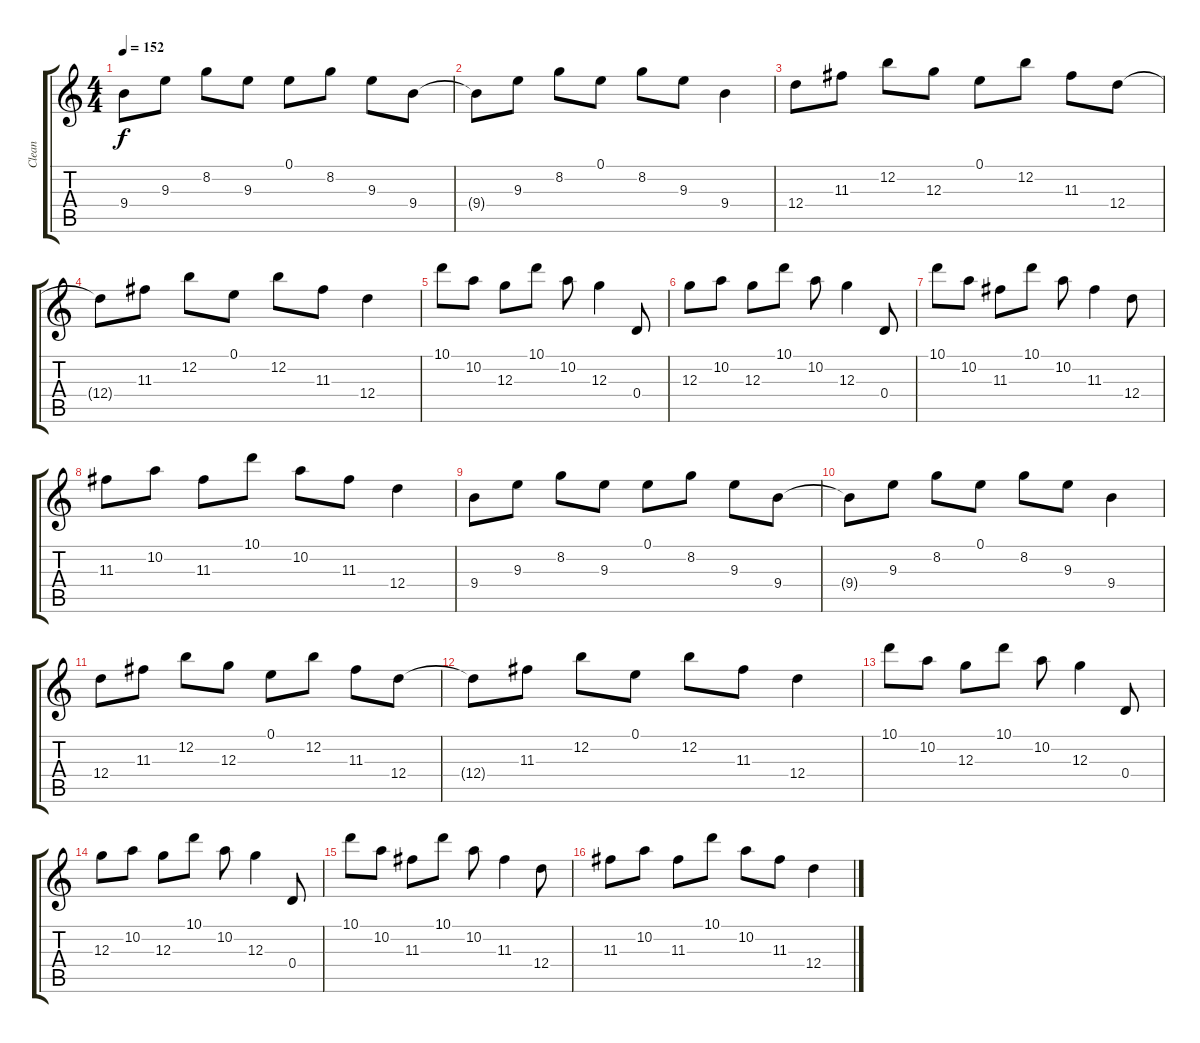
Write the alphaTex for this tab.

\track ("Clean" "Clean") {instrument electricguitarclean}
\staff {score tabs}
\tuning (E4 B3 G3 D3 A2 E2) {hide}
\ts (4 4)
\tempo 152
\clef g2
\ks c
9.4.8{dy f} 9.3.8 8.2.8 9.3.8 0.1.8 8.2.8 9.3.8 9.4.8 |
9.4{t}.8 9.3.8 8.2.8 0.1.8 8.2.8 9.3.8 9.4.4 |
12.4.8 11.3.8 12.2.8 12.3.8 0.1.8 12.2.8 11.3.8 12.4.8 |
12.4{t}.8 11.3.8 12.2.8 0.1.8 12.2.8 11.3.8 12.4.4 |
10.1.8 10.2.8 12.3.8 10.1.8 10.2.8 12.3.4 0.4.8 |
12.3.8 10.2.8 12.3.8 10.1.8 10.2.8 12.3.4 0.4.8 |
10.1.8 10.2.8 11.3.8 10.1.8 10.2.8 11.3.4 12.4.8 |
11.3.8 10.2.8 11.3.8 10.1.8 10.2.8 11.3.8 12.4.4 |
9.4.8 9.3.8 8.2.8 9.3.8 0.1.8 8.2.8 9.3.8 9.4.8 |
9.4{t}.8 9.3.8 8.2.8 0.1.8 8.2.8 9.3.8 9.4.4 |
12.4.8 11.3.8 12.2.8 12.3.8 0.1.8 12.2.8 11.3.8 12.4.8 |
12.4{t}.8 11.3.8 12.2.8 0.1.8 12.2.8 11.3.8 12.4.4 |
10.1.8 10.2.8 12.3.8 10.1.8 10.2.8 12.3.4 0.4.8 |
12.3.8 10.2.8 12.3.8 10.1.8 10.2.8 12.3.4 0.4.8 |
10.1.8 10.2.8 11.3.8 10.1.8 10.2.8 11.3.4 12.4.8 |
11.3.8 10.2.8 11.3.8 10.1.8 10.2.8 11.3.8 12.4.4
